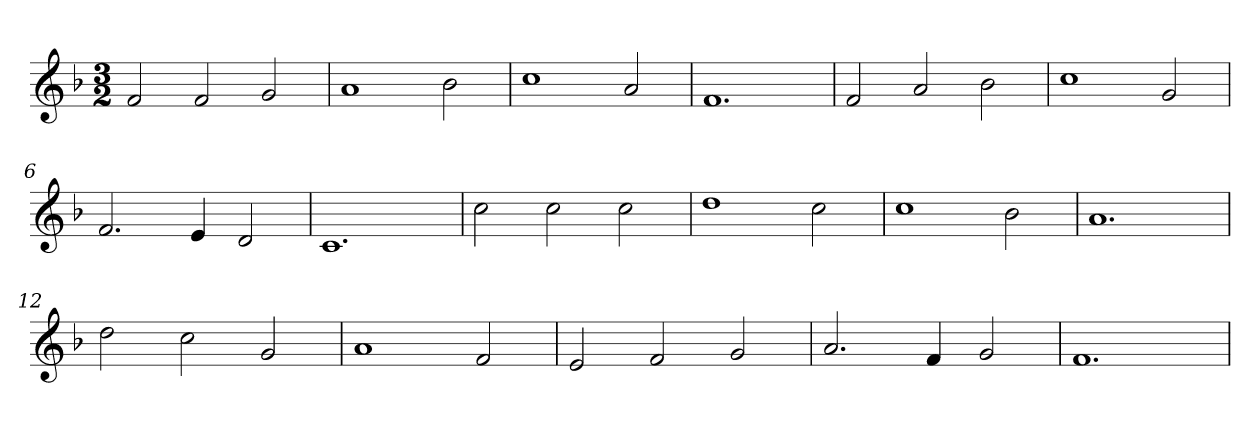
**kern
*part1
*staff1
*clefG2
*k[b-]
*F:
*M3/2
=
2f
2f
2g
=1
1a
2b-
=2
1cc
2a
=3
1.f
=4
2f
2a
2b-
=5
1cc
2g
=6
2.f
4e
2d
=7
1.c
=8
2cc
2cc
2cc
=9
1dd
2cc
=10
1cc
2b-
=11
1.a
=12
2dd
2cc
2g
=13
1a
2f
=14
2e
2f
2g
=15
2.a
4f
2g
=16
1.f
=
*-
